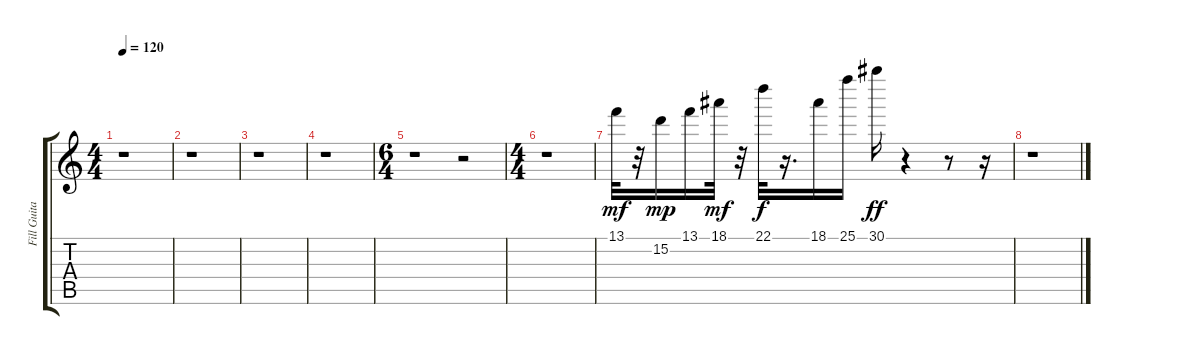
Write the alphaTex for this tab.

\track ("Fill Guitar" "Fill Guita") {instrument electricguitarclean}
\staff {score tabs}
\tuning (E4 B3 G3 D3 A2 E2) {hide}
\ts (4 4)
\tempo 120
\clef g2
\ks c
r.1{dy f} |
r.1 |
r.1 |
r.1 |
\ts (6 4)
r.1 r.2 |
\ts (4 4)
r.1 |
13.1.32{dy mf} r.32 15.2.16{dy mp} 13.1.16 18.1.32{dy mf} r.32 22.1.32{dy f} r.16{d} 18.1.16 25.1.16 30.1.16{dy ff} r.4 r.8 r.16 |
r.1
